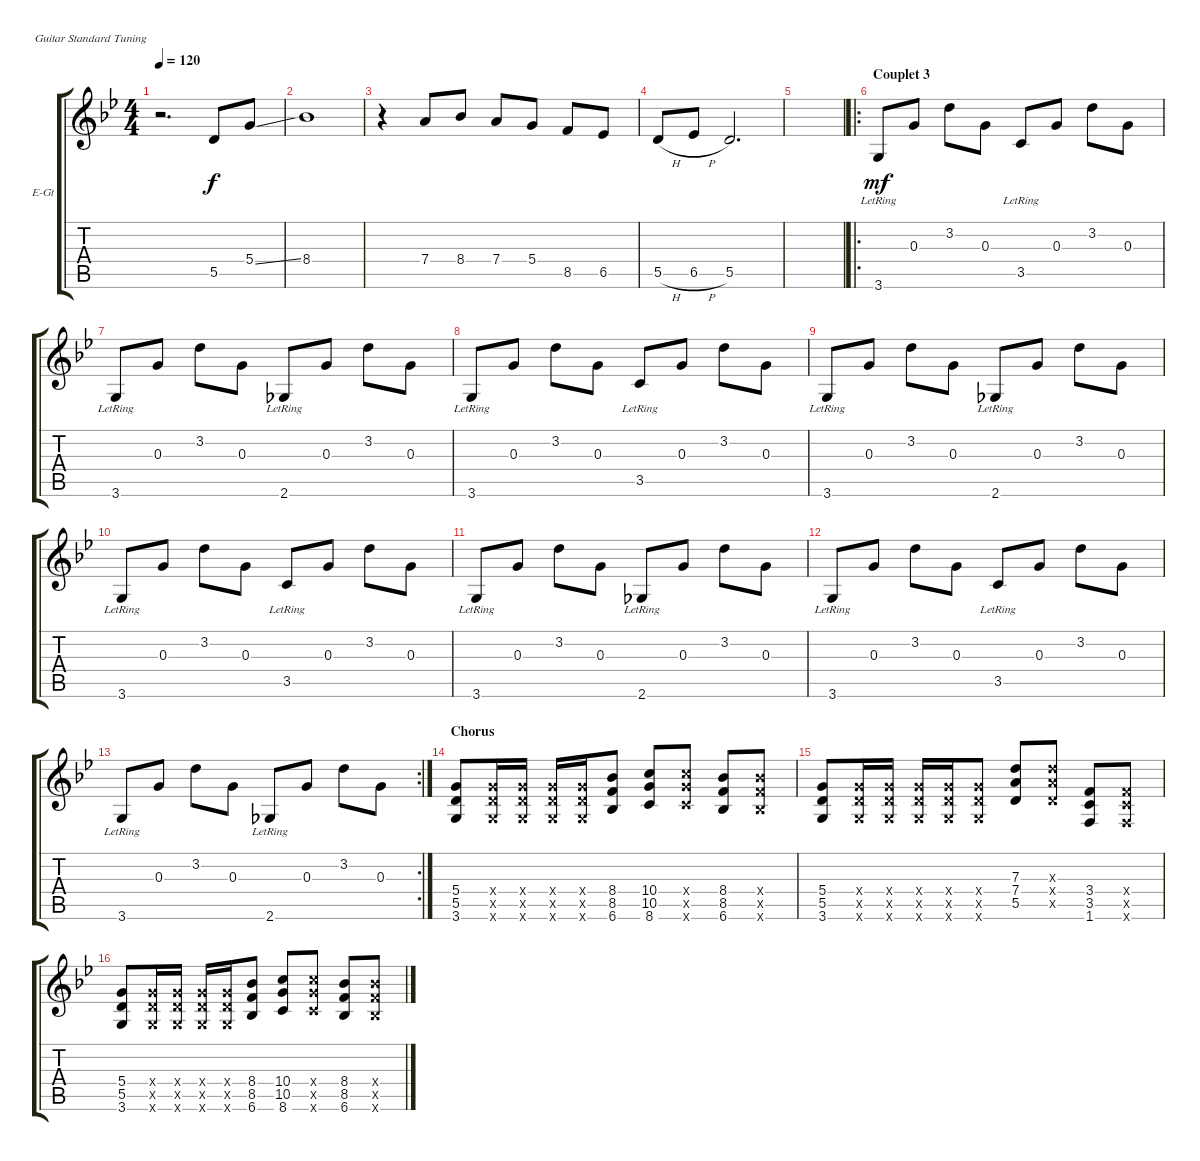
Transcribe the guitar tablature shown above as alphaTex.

\defaultSystemsLayout 4
\bracketExtendMode groupsimilarinstruments
\firstSystemTrackNameOrientation horizontal
\otherSystemsTrackNameOrientation horizontal
\track ("Electric Guitar" "E-Gt") {instrument electricguitarclean}
\staff {score tabs}
\tuning (E4 B3 G3 D3 A2 E2)
\ts (4 4)
\tempo 120
\clef g2
\ks gminor
r.2{d dy f} 5.5.8 5.4{ss}.8 |
8.4.1 |
r.4 7.4.8 8.4.8 7.4.8 5.4.8 8.5.8 6.5.8 |
5.5{h}.8 6.5{h}.8 5.5.2{d} |
|
\ro
\section ("" "Couplet 3")
3.6{lr}.8{dy mf} 0.3.8 3.2.8 0.3.8 3.5{lr}.8 0.3.8 3.2.8 0.3.8 |
3.6{lr}.8 0.3.8 3.2.8 0.3.8 2.6{lr}.8 0.3.8 3.2.8 0.3.8 |
3.6{lr}.8 0.3.8 3.2.8 0.3.8 3.5{lr}.8 0.3.8 3.2.8 0.3.8 |
3.6{lr}.8 0.3.8 3.2.8 0.3.8 2.6{lr}.8 0.3.8 3.2.8 0.3.8 |
3.6{lr}.8 0.3.8 3.2.8 0.3.8 3.5{lr}.8 0.3.8 3.2.8 0.3.8 |
3.6{lr}.8 0.3.8 3.2.8 0.3.8 2.6{lr}.8 0.3.8 3.2.8 0.3.8 |
3.6{lr}.8 0.3.8 3.2.8 0.3.8 3.5{lr}.8 0.3.8 3.2.8 0.3.8 |
\rc 2
3.6{lr}.8 0.3.8 3.2.8 0.3.8 2.6{lr}.8 0.3.8 3.2.8 0.3.8 |
\section ("" "Chorus")
(3.6 5.5 5.4).8 (3.6{x} 5.5{x} 5.4{x}).16 (3.6{x} 5.5{x} 5.4{x}).16 (3.6{x} 5.5{x} 5.4{x}).16 (3.6{x} 5.5{x} 5.4{x}).16 (6.6 8.5 8.4).8 (8.6 10.5 10.4).8 (8.6{x} 10.5{x} 10.4{x}).8 (6.6 8.5 8.4).8 (6.6{x} 8.5{x} 8.4{x}).8 |
(3.6 5.5 5.4).8 (3.6{x} 5.5{x} 5.4{x}).16 (3.6{x} 5.5{x} 5.4{x}).16 (3.6{x} 5.5{x} 5.4{x}).16 (3.6{x} 5.5{x} 5.4{x}).16 (3.6{x} 5.5{x} 5.4{x}).8 (5.5 7.4 7.3).8 (5.5{x} 7.4{x} 7.3{x}).8 (1.6 3.5 3.4).8 (1.6{x} 3.5{x} 3.4{x}).8 |
(3.6 5.5 5.4).8 (3.6{x} 5.5{x} 5.4{x}).16 (3.6{x} 5.5{x} 5.4{x}).16 (3.6{x} 5.5{x} 5.4{x}).16 (3.6{x} 5.5{x} 5.4{x}).16 (6.6 8.5 8.4).8 (8.6 10.5 10.4).8 (8.6{x} 10.5{x} 10.4{x}).8 (6.6 8.5 8.4).8 (6.6{x} 8.5{x} 8.4{x}).8
